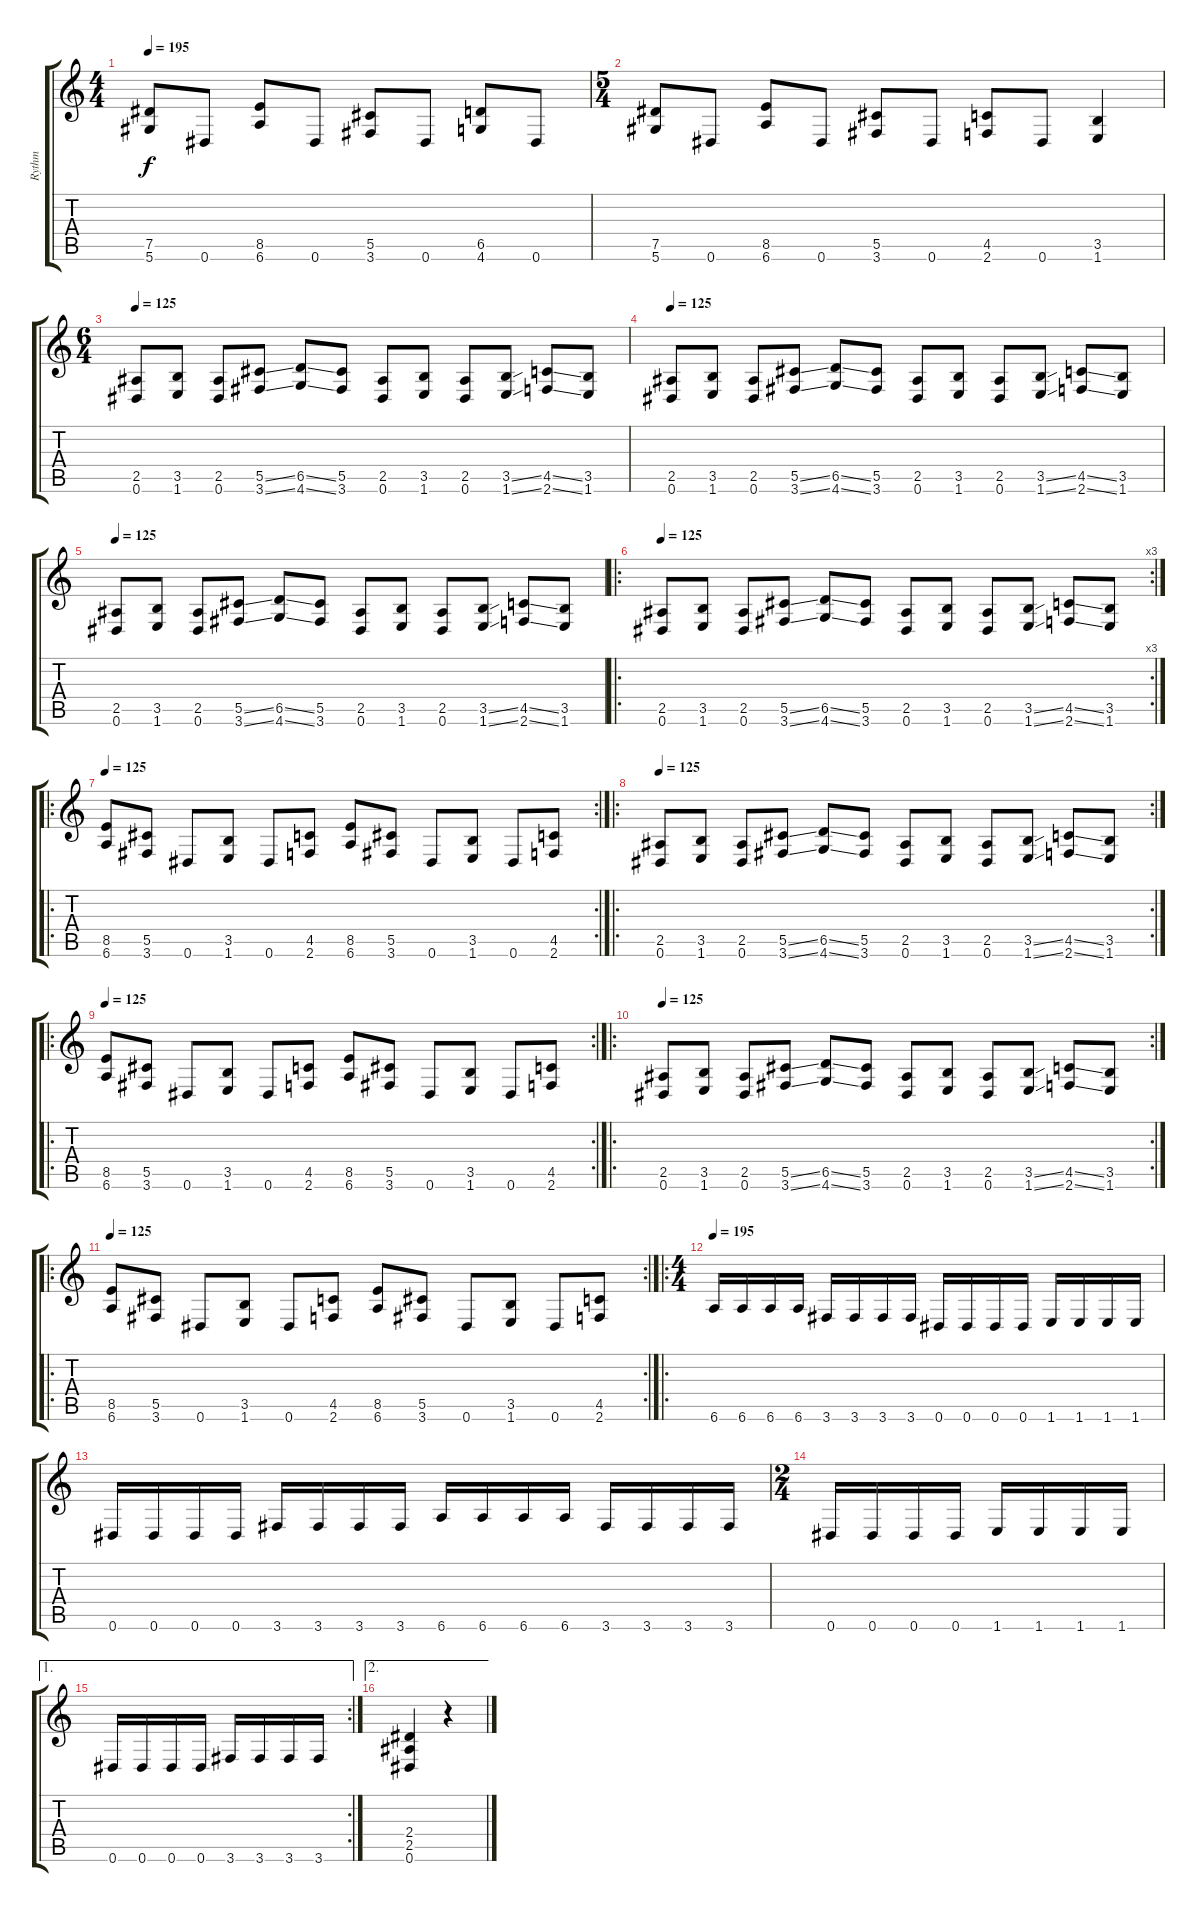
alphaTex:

\track ("Rythm" "Rythm") {instrument distortionguitar}
\staff {score tabs}
\tuning (Eb4 Bb3 Gb3 Db3 Ab2 Eb2) {hide}
\ts (4 4)
\tempo 195
\clef g2
\ks c
(7.5 5.6).8{dy f} 0.6.8 (8.5 6.6).8 0.6.8 (5.5 3.6).8 0.6.8 (6.5 4.6).8 0.6.8 |
\ts (5 4)
(7.5 5.6).8 0.6.8 (8.5 6.6).8 0.6.8 (5.5 3.6).8 0.6.8 (4.5 2.6).8 0.6.8 (3.5 1.6).4 |
\ts (6 4)
\tempo 125
(2.5 0.6).8 (3.5 1.6).8 (2.5 0.6).8 (5.5{ss} 3.6{ss}).8 (6.5{ss} 4.6{ss}).8 (5.5 3.6).8 (2.5 0.6).8 (3.5 1.6).8 (2.5 0.6).8 (3.5{ss} 1.6{ss}).8 (4.5{ss} 2.6{ss}).8 (3.5 1.6).8 |
\tempo 125
(2.5 0.6).8 (3.5 1.6).8 (2.5 0.6).8 (5.5{ss} 3.6{ss}).8 (6.5{ss} 4.6{ss}).8 (5.5 3.6).8 (2.5 0.6).8 (3.5 1.6).8 (2.5 0.6).8 (3.5{ss} 1.6{ss}).8 (4.5{ss} 2.6{ss}).8 (3.5 1.6).8 |
\tempo 125
(2.5 0.6).8 (3.5 1.6).8 (2.5 0.6).8 (5.5{ss} 3.6{ss}).8 (6.5{ss} 4.6{ss}).8 (5.5 3.6).8 (2.5 0.6).8 (3.5 1.6).8 (2.5 0.6).8 (3.5{ss} 1.6{ss}).8 (4.5{ss} 2.6{ss}).8 (3.5 1.6).8 |
\ro
\rc 3
\tempo 125
(2.5 0.6).8 (3.5 1.6).8 (2.5 0.6).8 (5.5{ss} 3.6{ss}).8 (6.5{ss} 4.6{ss}).8 (5.5 3.6).8 (2.5 0.6).8 (3.5 1.6).8 (2.5 0.6).8 (3.5{ss} 1.6{ss}).8 (4.5{ss} 2.6{ss}).8 (3.5 1.6).8 |
\ro
\rc 2
\tempo 125
(8.5 6.6).8 (5.5 3.6).8 0.6.8 (3.5 1.6).8 0.6.8 (4.5 2.6).8 (8.5 6.6).8 (5.5 3.6).8 0.6.8 (3.5 1.6).8 0.6.8 (4.5 2.6).8 |
\ro
\rc 2
\tempo 125
(2.5 0.6).8 (3.5 1.6).8 (2.5 0.6).8 (5.5{ss} 3.6{ss}).8 (6.5{ss} 4.6{ss}).8 (5.5 3.6).8 (2.5 0.6).8 (3.5 1.6).8 (2.5 0.6).8 (3.5{ss} 1.6{ss}).8 (4.5{ss} 2.6{ss}).8 (3.5 1.6).8 |
\ro
\rc 2
\tempo 125
(8.5 6.6).8 (5.5 3.6).8 0.6.8 (3.5 1.6).8 0.6.8 (4.5 2.6).8 (8.5 6.6).8 (5.5 3.6).8 0.6.8 (3.5 1.6).8 0.6.8 (4.5 2.6).8 |
\ro
\rc 2
\tempo 125
(2.5 0.6).8 (3.5 1.6).8 (2.5 0.6).8 (5.5{ss} 3.6{ss}).8 (6.5{ss} 4.6{ss}).8 (5.5 3.6).8 (2.5 0.6).8 (3.5 1.6).8 (2.5 0.6).8 (3.5{ss} 1.6{ss}).8 (4.5{ss} 2.6{ss}).8 (3.5 1.6).8 |
\ro
\rc 2
\tempo 125
(8.5 6.6).8 (5.5 3.6).8 0.6.8 (3.5 1.6).8 0.6.8 (4.5 2.6).8 (8.5 6.6).8 (5.5 3.6).8 0.6.8 (3.5 1.6).8 0.6.8 (4.5 2.6).8 |
\ro
\ts (4 4)
\tempo 195
6.6.16 6.6.16 6.6.16 6.6.16 3.6.16 3.6.16 3.6.16 3.6.16 0.6.16 0.6.16 0.6.16 0.6.16 1.6.16 1.6.16 1.6.16 1.6.16 |
0.6.16 0.6.16 0.6.16 0.6.16 3.6.16 3.6.16 3.6.16 3.6.16 6.6.16 6.6.16 6.6.16 6.6.16 3.6.16 3.6.16 3.6.16 3.6.16 |
\ts (2 4)
0.6.16 0.6.16 0.6.16 0.6.16 1.6.16 1.6.16 1.6.16 1.6.16 |
\ae 1
\rc 2
0.6.16 0.6.16 0.6.16 0.6.16 3.6.16 3.6.16 3.6.16 3.6.16 |
\ae 2
(2.4 2.5 0.6).4 r.4
